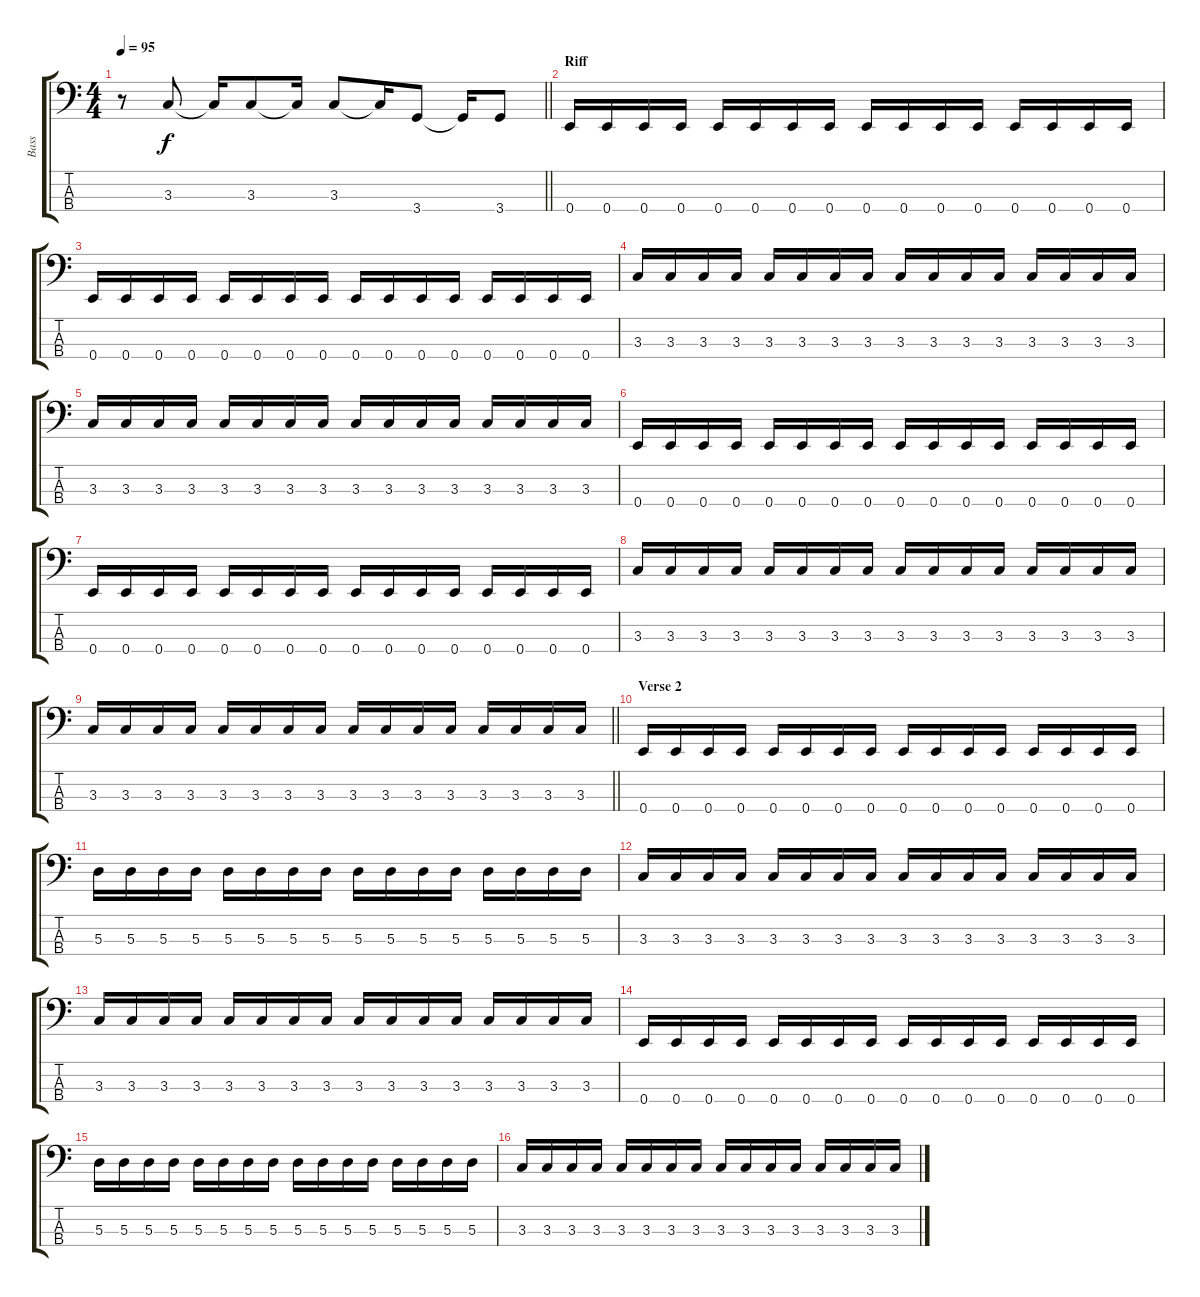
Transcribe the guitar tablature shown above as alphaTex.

\track ("Bass" "Bass") {instrument electricbassfinger}
\staff {score tabs}
\tuning (G2 D2 A1 E1) {hide}
\ts (4 4)
\tempo 95
\clef f4
\barLineRight lightlight
\ks c
r.8{dy f} 3.3.8 3.3{t}.16 3.3.8 3.3{t}.16 3.3.8 3.3{t}.16 3.4.8 3.4{t}.16 3.4.8 |
\section ("" "Riff")
0.4.16 0.4.16 0.4.16 0.4.16 0.4.16 0.4.16 0.4.16 0.4.16 0.4.16 0.4.16 0.4.16 0.4.16 0.4.16 0.4.16 0.4.16 0.4.16 |
0.4.16 0.4.16 0.4.16 0.4.16 0.4.16 0.4.16 0.4.16 0.4.16 0.4.16 0.4.16 0.4.16 0.4.16 0.4.16 0.4.16 0.4.16 0.4.16 |
3.3.16 3.3.16 3.3.16 3.3.16 3.3.16 3.3.16 3.3.16 3.3.16 3.3.16 3.3.16 3.3.16 3.3.16 3.3.16 3.3.16 3.3.16 3.3.16 |
3.3.16 3.3.16 3.3.16 3.3.16 3.3.16 3.3.16 3.3.16 3.3.16 3.3.16 3.3.16 3.3.16 3.3.16 3.3.16 3.3.16 3.3.16 3.3.16 |
0.4.16 0.4.16 0.4.16 0.4.16 0.4.16 0.4.16 0.4.16 0.4.16 0.4.16 0.4.16 0.4.16 0.4.16 0.4.16 0.4.16 0.4.16 0.4.16 |
0.4.16 0.4.16 0.4.16 0.4.16 0.4.16 0.4.16 0.4.16 0.4.16 0.4.16 0.4.16 0.4.16 0.4.16 0.4.16 0.4.16 0.4.16 0.4.16 |
3.3.16 3.3.16 3.3.16 3.3.16 3.3.16 3.3.16 3.3.16 3.3.16 3.3.16 3.3.16 3.3.16 3.3.16 3.3.16 3.3.16 3.3.16 3.3.16 |
\barLineRight lightlight
3.3.16 3.3.16 3.3.16 3.3.16 3.3.16 3.3.16 3.3.16 3.3.16 3.3.16 3.3.16 3.3.16 3.3.16 3.3.16 3.3.16 3.3.16 3.3.16 |
\section ("" "Verse 2")
0.4.16 0.4.16 0.4.16 0.4.16 0.4.16 0.4.16 0.4.16 0.4.16 0.4.16 0.4.16 0.4.16 0.4.16 0.4.16 0.4.16 0.4.16 0.4.16 |
5.3.16 5.3.16 5.3.16 5.3.16 5.3.16 5.3.16 5.3.16 5.3.16 5.3.16 5.3.16 5.3.16 5.3.16 5.3.16 5.3.16 5.3.16 5.3.16 |
3.3.16 3.3.16 3.3.16 3.3.16 3.3.16 3.3.16 3.3.16 3.3.16 3.3.16 3.3.16 3.3.16 3.3.16 3.3.16 3.3.16 3.3.16 3.3.16 |
3.3.16 3.3.16 3.3.16 3.3.16 3.3.16 3.3.16 3.3.16 3.3.16 3.3.16 3.3.16 3.3.16 3.3.16 3.3.16 3.3.16 3.3.16 3.3.16 |
0.4.16 0.4.16 0.4.16 0.4.16 0.4.16 0.4.16 0.4.16 0.4.16 0.4.16 0.4.16 0.4.16 0.4.16 0.4.16 0.4.16 0.4.16 0.4.16 |
5.3.16 5.3.16 5.3.16 5.3.16 5.3.16 5.3.16 5.3.16 5.3.16 5.3.16 5.3.16 5.3.16 5.3.16 5.3.16 5.3.16 5.3.16 5.3.16 |
3.3.16 3.3.16 3.3.16 3.3.16 3.3.16 3.3.16 3.3.16 3.3.16 3.3.16 3.3.16 3.3.16 3.3.16 3.3.16 3.3.16 3.3.16 3.3.16
